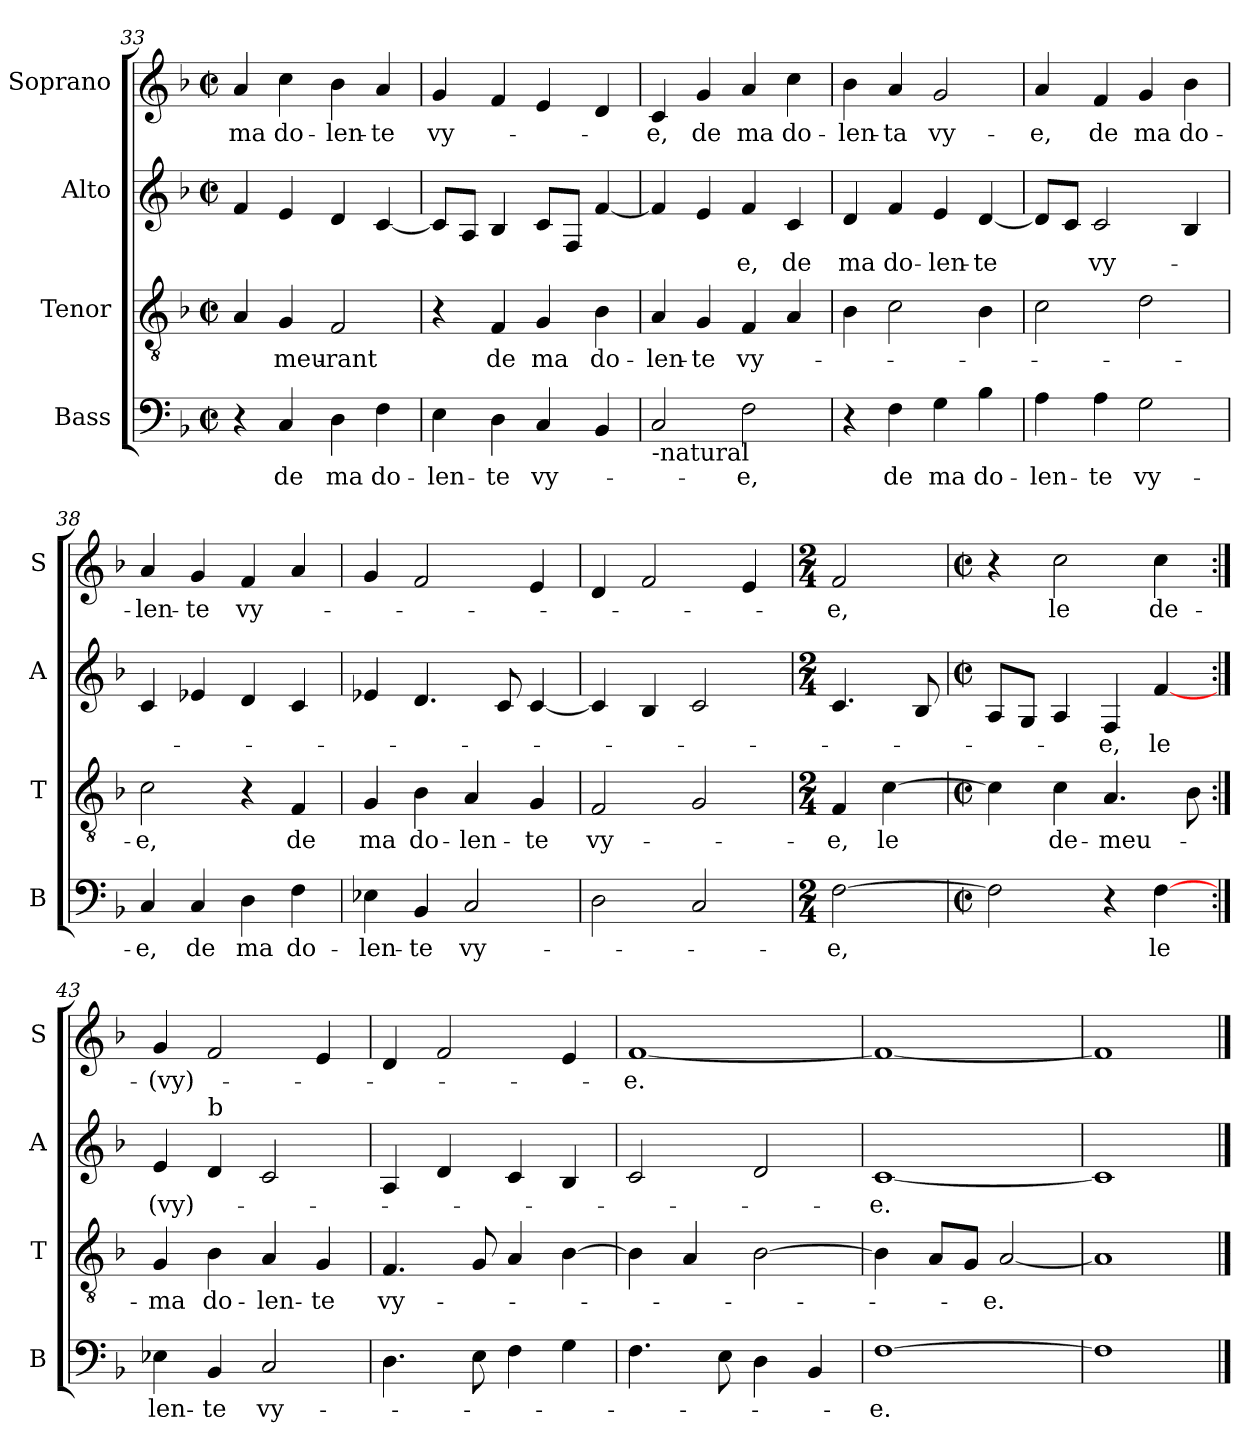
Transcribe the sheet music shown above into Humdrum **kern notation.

**kern	**text	**kern	**text	**kern	**text	**kern	**text
*part4	*part4	*part3	*part3	*part2	*part2	*part1	*part1
*staff4	*staff4	*staff3	*staff3	*staff2	*staff2	*staff1	*staff1
*I"Bass	*	*I"Tenor	*	*I"Alto	*	*I"Soprano	*
*I'B	*	*I'T	*	*I'A	*	*I'S	*
!!LO:PB:g=z
*clefF4	*	*clefGv2	*	*clefG2	*	*clefG2	*
*k[b-]	*	*k[b-]	*	*k[b-]	*	*k[b-]	*
*F:	*	*F:	*	*F:	*	*F:	*
*M2/2	*	*M2/2	*	*M2/2	*	*M2/2	*
*met(c|)	*	*met(c|)	*	*met(c|)	*	*met(c|)	*
=33	=33	=33	=33	=33	=33	=33	=33
4r	.	4A/	.	4f/	.	4a/	ma
4C/	de	4G/	-meu-	4e/	.	4cc\	do-
4D\	ma	2F/	-rant	4d/	.	4b-\	-len-
4F\	do-	.	.	[4c/	.	4a/	-te
=34	=34	=34	=34	=34	=34	=34	=34
4E\	-len-	4r	.	8c/L]	.	4g/	vy-
.	.	.	.	8A/J	.	.	.
4D\	-te	4F/	de	4B-/	.	4f/	.
4C/	vy-	4G/	ma	8c/L	.	4e/	.
.	.	.	.	8F/J	.	.	.
4BB-/	.	4B-\	do-	[4f/	.	4d/	.
=35	=35	=35	=35	=35	=35	=35	=35
!LO:TX:b:t=-natural	!	!	!	!	!	!	!
2C/	.	4A/	-len-	4f/]	.	4c/	-e,
.	.	4G/	-te	4e/	.	4g/	de
2F\	-e,	4F/	vy-	4f/	-e,	4a/	ma
.	.	4A/	.	4c/	de	4cc\	do-
=36	=36	=36	=36	=36	=36	=36	=36
4r	.	4B-\	.	4d/	ma	4b-\	-len-
4F\	de	2c\	.	4f/	do-	4a/	-ta
4G\	ma	.	.	4e/	-len-	2g/	vy-
4B-\	do-	4B-\	.	[4d/	-te	.	.
=37	=37	=37	=37	=37	=37	=37	=37
4A\	-len-	2c\	.	8d/L]	.	4a/	-e,
.	.	.	.	8c/J	.	.	.
4A\	-te	.	.	2c/	vy-	4f/	de
2G\	vy-	2d\	.	.	.	4g/	ma
.	.	.	.	4B-/	.	4b-\	do-
!!LO:LB:g=z
=38	=38	=38	=38	=38	=38	=38	=38
4C/	-e,	2c\	-e,	4c/	.	4a/	-len-
4C/	de	.	.	4e-X/	.	4g/	-te
4D\	ma	4r	.	4d/	.	4f/	vy-
4F\	do-	4F/	de	4c/	.	4a/	.
=39	=39	=39	=39	=39	=39	=39	=39
4E-X\	-len-	4G/	ma	4e-X/	.	4g/	.
4BB-/	-te	4B-\	do-	4.d/	.	2f/	.
2C/	vy-	4A/	-len-	.	.	.	.
.	.	.	.	8c/	.	.	.
.	.	4G/	-te	[4c/	.	4e/	.
=40	=40	=40	=40	=40	=40	=40	=40
2D\	.	2F/	vy-	4c/]	.	4d/	.
.	.	.	.	4B-/	.	2f/	.
2C/	.	2G/	.	2c/	.	.	.
.	.	.	.	.	.	4e/	.
=41	=41	=41	=41	=41	=41	=41	=41
*M2/4	*	*M2/4	*	*M2/4	*	*M2/4	*
[2F\	-e,	4F/	-e,	4.c/	.	2f/	-e,
.	.	[4c\	le	.	.	.	.
.	.	.	.	8B-/	.	.	.
=42	=42	=42	=42	=42	=42	=42	=42
*M2/2	*	*M2/2	*	*M2/2	*	*M2/2	*
*met(c|)	*	*met(c|)	*	*met(c|)	*	*met(c|)	*
2F\]	.	4c\]	.	8A/L	.	4r	.
.	.	.	.	8G/J	.	.	.
.	.	4c\	de-	4A/	.	2cc\	le
4r	.	4.A/	-meu-	4F/	-e,	.	.
[4F\	le	.	.	[4f/	le	4cc\	de-
.	.	8B-\	.	.	.	.	.
!!LO:LB:g=z
=43:|!	=43:|!	=43:|!	=43:|!	=43:|!	=43:|!	=43:|!	=43:|!
4E-X\	len-	4G/	-ma	4e/	(vy)-	4g/	-(vy)-
!	!	!	!	!LO:TX:a:t=b	!	!	!
4BB-/	-te	4B-\	do-	4d/	.	2f/	.
2C/	vy-	4A/	-len-	2c/	.	.	.
.	.	4G/	-te	.	.	4e/	.
=44	=44	=44	=44	=44	=44	=44	=44
4.D\	.	4.F/	vy-	4A/	.	4d/	.
.	.	.	.	4d/	.	2f/	.
8E\	.	8G/	.	.	.	.	.
4F\	.	4A/	.	4c/	.	.	.
4G\	.	[4B-\	.	4B-/	.	4e/	.
=45	=45	=45	=45	=45	=45	=45	=45
4.F\	.	4B-\]	.	2c/	.	[1f	-e.
.	.	4A/	.	.	.	.	.
8E\	.	.	.	.	.	.	.
4D\	.	[2B-\	.	2d/	.	.	.
4BB-/	.	.	.	.	.	.	.
=46	=46	=46	=46	=46	=46	=46	=46
[1F	-e.	4B-\]	.	[1c	-e.	1f_	.
.	.	8A/L	.	.	.	.	.
.	.	8G/J	.	.	.	.	.
.	.	[2A/	-e.	.	.	.	.
=47	=47	=47	=47	=47	=47	=47	=47
1F]	.	1A]	.	1c]	.	1f]	.
==	==	==	==	==	==	==	==
*-	*-	*-	*-	*-	*-	*-	*-
